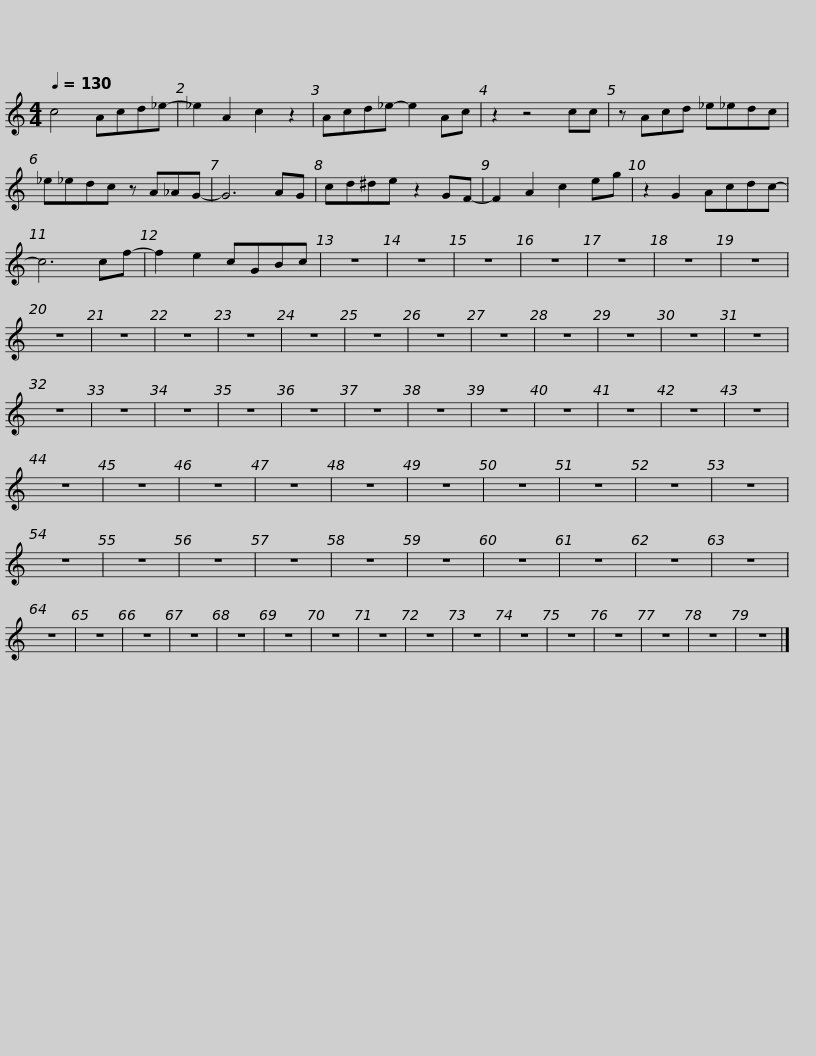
X:1
L:1/8
Q:1/4=130
M:4/4
I:linebreak $
K:C
V:1 treble
V:1
 c4 Acd_e- | _e2 A2 c2 z2 | Acd_e- e2 Ac | z2 z4 cc | z Acd _e_edc | %5
 _e_edc z A_AG- |$ G6 AG | cd^de z2 GF- | F2 A2 c2 eg | z2 G2 Acdc- | %10
 c6 cf- | f2 e2 cGBc | z8 | z8 | z8 | %15
 z8 |$ z8 | z8 | z8 | z8 | %20
 z8 | z8 | z8 | z8 | z8 | %25
 z8 | z8 | z8 | z8 | z8 | %30
 z8 | z8 | z8 | z8 |$ z8 | %35
 z8 | z8 | z8 | z8 | z8 | %40
 z8 | z8 | z8 | z8 | z8 | %45
 z8 | z8 | z8 | z8 | z8 | %50
 z8 | z8 |$ z8 | z8 | z8 | %55
 z8 | z8 | z8 | z8 | z8 | %60
 z8 | z8 | z8 | z8 | z8 | %65
 z8 | z8 | z8 | z8 | z8 |$ %70
 z8 | z8 | z8 | z8 | z8 | %75
 z8 | z8 | z8 | z8 |] %79
